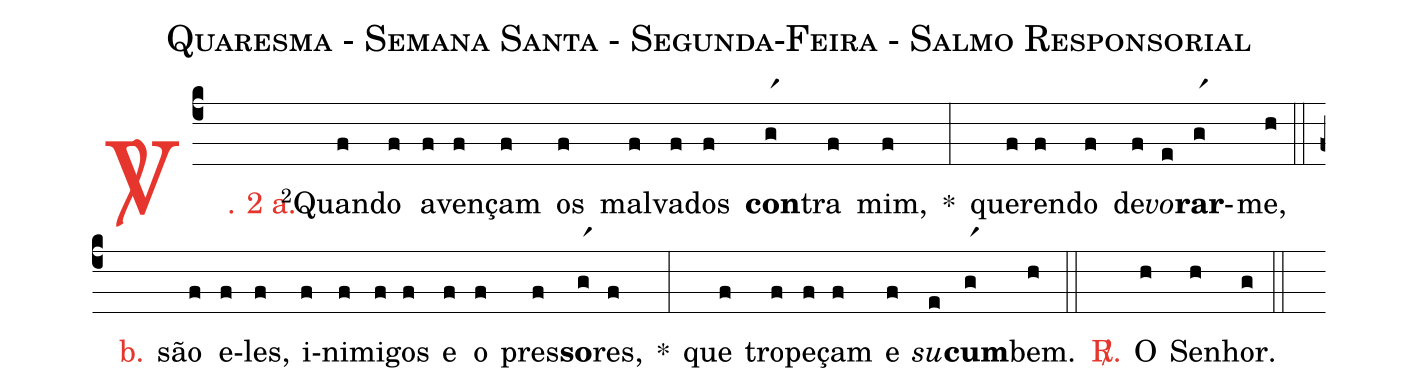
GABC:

name: Quaresma - Semana Santa - Segunda-Feira - Salmo Responsorial;
%%
(c4)

<c><sp>V/</sp>. 2 a.</c>() <v>\VSup{2}</v>Quan(f)do(f) a(f)ven(f)çam(f) os(f) mal(f)va(f)dos(f) <b>con</b>(gr1)tra(f) mim,(f) *(:)
que(f)ren(f)do(f) de(f)<i>vo</i>(e)<b>rar</b>-(gr1)me,(h)

(::)

<nlba><c>b.</c>() são</nlba>(f) e(f)les,(f) i(f)ni(f)mi(f)gos(f) e(f) o(f) pres(f)<b>so</b>(gr1)res,(f) *(:)
que(f) tro(f)pe(f)çam(f) e(f) <i>su</i>(e)<b>cum</b>(gr1)bem.(h)

(::)

<nlba><c><sp>R/</sp>.</c>() O</nlba>(h) Se(h)nhor.(g)

(::)
